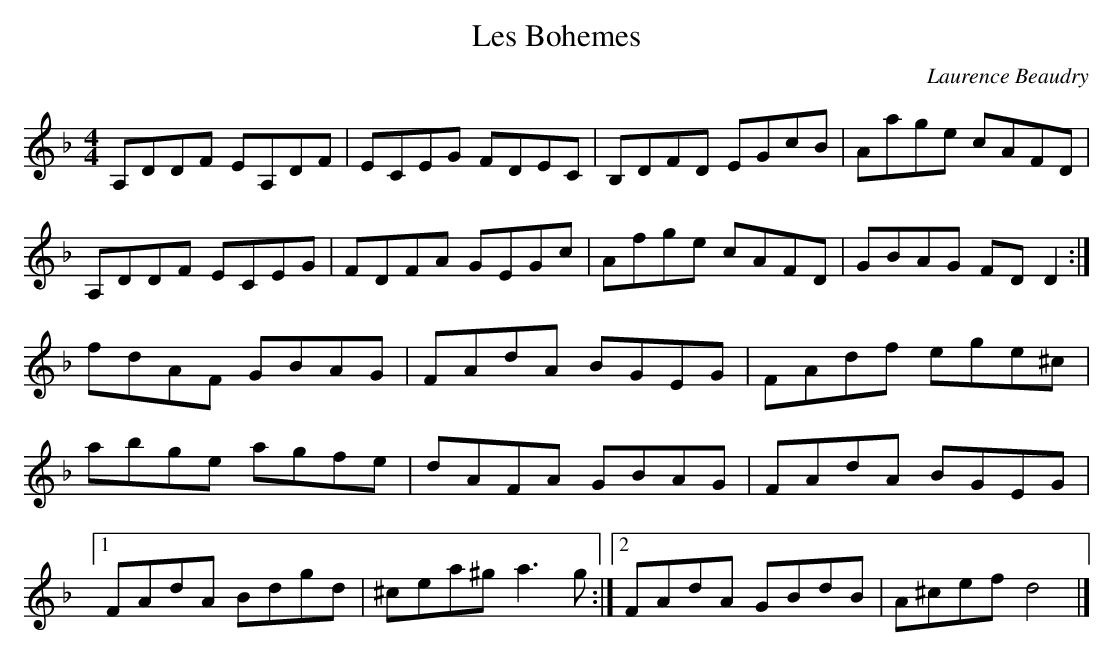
X:1'1'
T:Les Bohemes
C:Laurence Beaudry
M:4/4
L:1/8
K:Dmin
A,DDF EA,DF | ECEG FDEC | B,DFD EGcB | Aage cAFD |
A,DDF ECEG | FDFA GEGc | Afge cAFD | GBAG FDD2 :|
fdAF GBAG | FAdA BGEG | FAdf ege^c |
abge agfe | dAFA GBAG | FAdA BGEG |1
FAdA Bdgd | ^cea^g a3g :|2 FAdA GBdB | A^cef d4 |]
